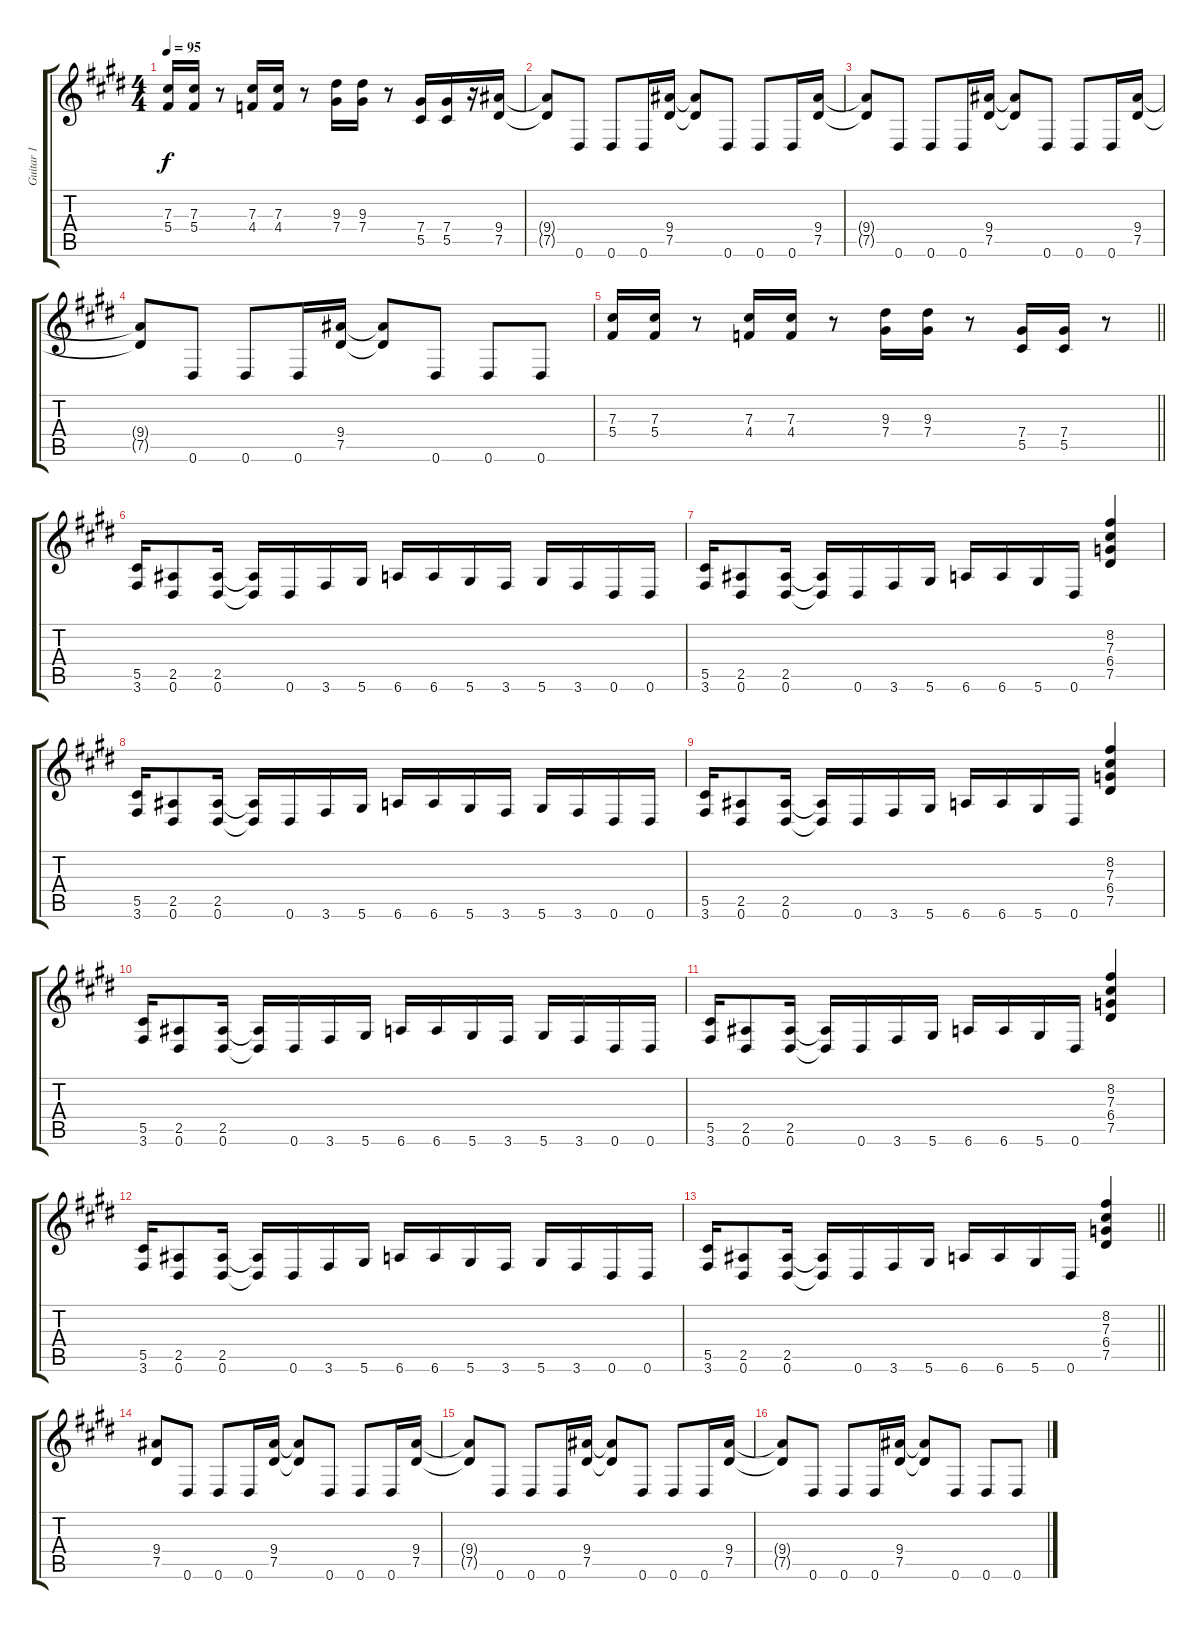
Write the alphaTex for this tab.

\track ("Guitar 1" "Guitar 1") {instrument distortionguitar}
\staff {score tabs}
\tuning (Eb4 Bb3 Gb3 Db3 Ab2 Eb2) {hide}
\ts (4 4)
\tempo 95
\clef g2
\ks c#minor
(7.3 5.4).16{dy f} (7.3 5.4).16 r.8 (7.3 4.4).16 (7.3 4.4).16 r.8 (9.3 7.4).16 (9.3 7.4).16 r.8 (7.4 5.5).16 (7.4 5.5).16 r.16 (9.4 7.5).16 |
(9.4{t} 7.5{t}).8 0.6.8 0.6.8 0.6.16 (9.4 7.5).16 (9.4{t} 7.5{t}).8 0.6.8 0.6.8 0.6.16 (9.4 7.5).16 |
(9.4{t} 7.5{t}).8 0.6.8 0.6.8 0.6.16 (9.4 7.5).16 (9.4{t} 7.5{t}).8 0.6.8 0.6.8 0.6.16 (9.4 7.5).16 |
(9.4{t} 7.5{t}).8 0.6.8 0.6.8 0.6.16 (9.4 7.5).16 (9.4{t} 7.5{t}).8 0.6.8 0.6.8 0.6.8 |
\barLineRight lightlight
(7.3 5.4).16 (7.3 5.4).16 r.8 (7.3 4.4).16 (7.3 4.4).16 r.8 (9.3 7.4).16 (9.3 7.4).16 r.8 (7.4 5.5).16 (7.4 5.5).16 r.8 |
\section ("" " ")
(5.5 3.6).16 (2.5 0.6).8 (2.5 0.6).16 (2.5{t} 0.6{t}).16 0.6.16 3.6.16 5.6.16 6.6.16 6.6.16 5.6.16 3.6.16 5.6.16 3.6.16 0.6.16 0.6.16 |
(5.5 3.6).16 (2.5 0.6).8 (2.5 0.6).16 (2.5{t} 0.6{t}).16 0.6.16 3.6.16 5.6.16 6.6.16 6.6.16 5.6.16 0.6.16 (8.2 7.3 6.4 7.5).4 |
(5.5 3.6).16 (2.5 0.6).8 (2.5 0.6).16 (2.5{t} 0.6{t}).16 0.6.16 3.6.16 5.6.16 6.6.16 6.6.16 5.6.16 3.6.16 5.6.16 3.6.16 0.6.16 0.6.16 |
(5.5 3.6).16 (2.5 0.6).8 (2.5 0.6).16 (2.5{t} 0.6{t}).16 0.6.16 3.6.16 5.6.16 6.6.16 6.6.16 5.6.16 0.6.16 (8.2 7.3 6.4 7.5).4 |
(5.5 3.6).16 (2.5 0.6).8 (2.5 0.6).16 (2.5{t} 0.6{t}).16 0.6.16 3.6.16 5.6.16 6.6.16 6.6.16 5.6.16 3.6.16 5.6.16 3.6.16 0.6.16 0.6.16 |
(5.5 3.6).16 (2.5 0.6).8 (2.5 0.6).16 (2.5{t} 0.6{t}).16 0.6.16 3.6.16 5.6.16 6.6.16 6.6.16 5.6.16 0.6.16 (8.2 7.3 6.4 7.5).4 |
(5.5 3.6).16 (2.5 0.6).8 (2.5 0.6).16 (2.5{t} 0.6{t}).16 0.6.16 3.6.16 5.6.16 6.6.16 6.6.16 5.6.16 3.6.16 5.6.16 3.6.16 0.6.16 0.6.16 |
\barLineRight lightlight
(5.5 3.6).16 (2.5 0.6).8 (2.5 0.6).16 (2.5{t} 0.6{t}).16 0.6.16 3.6.16 5.6.16 6.6.16 6.6.16 5.6.16 0.6.16 (8.2 7.3 6.4 7.5).4 |
\section ("" " ")
(9.4 7.5).8 0.6.8 0.6.8 0.6.16 (9.4 7.5).16 (9.4{t} 7.5{t}).8 0.6.8 0.6.8 0.6.16 (9.4 7.5).16 |
(9.4{t} 7.5{t}).8 0.6.8 0.6.8 0.6.16 (9.4 7.5).16 (9.4{t} 7.5{t}).8 0.6.8 0.6.8 0.6.16 (9.4 7.5).16 |
(9.4{t} 7.5{t}).8 0.6.8 0.6.8 0.6.16 (9.4 7.5).16 (9.4{t} 7.5{t}).8 0.6.8 0.6.8 0.6.8
